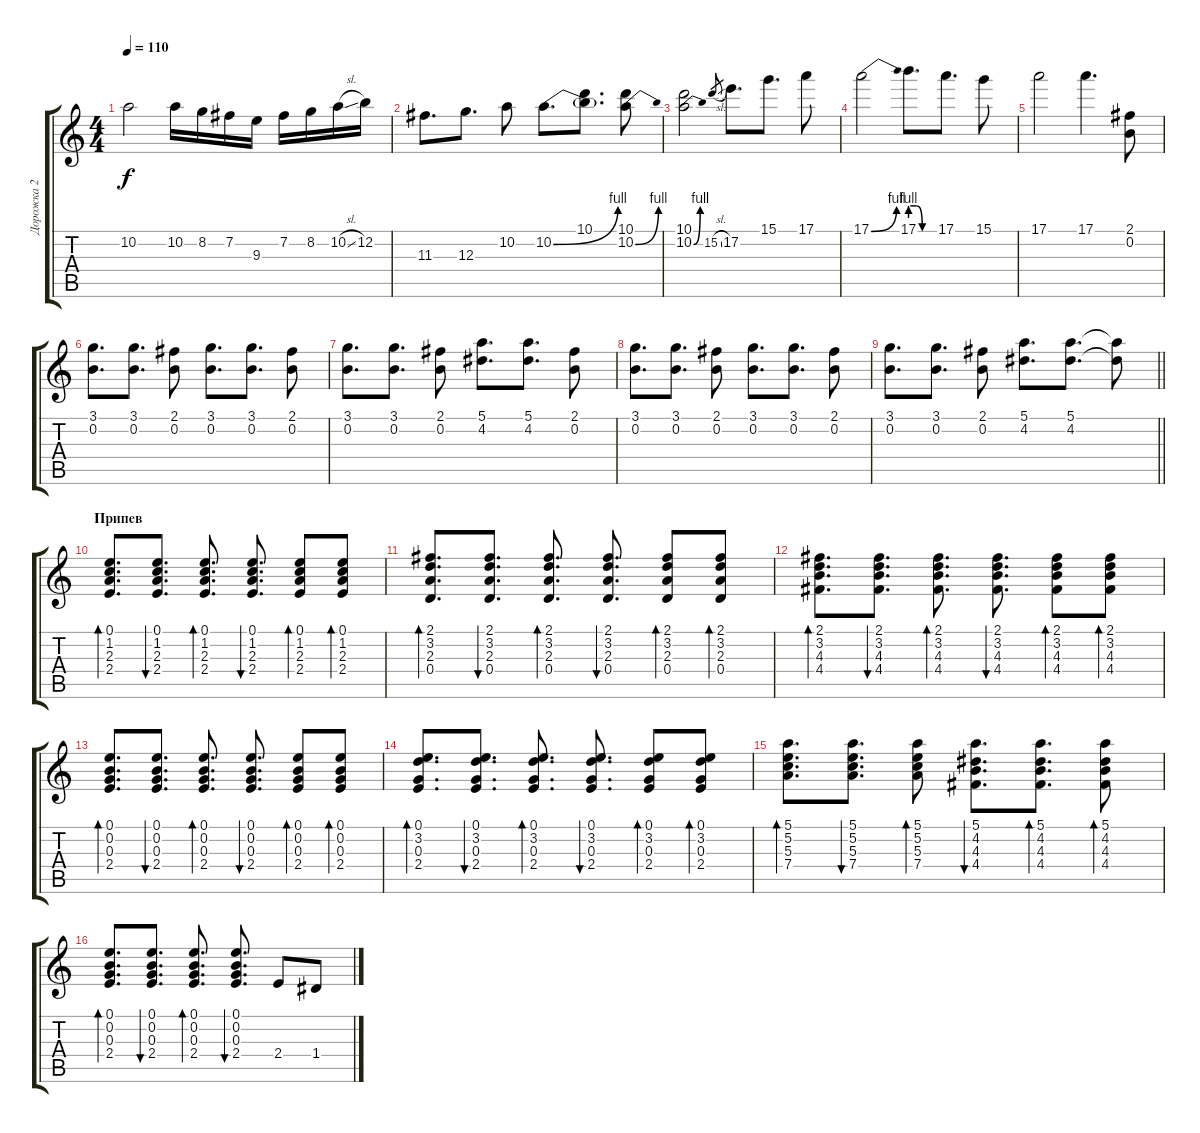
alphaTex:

\track ("Дорожка 2" "Дорожка 2") {instrument acousticguitarsteel}
\staff {score tabs}
\tuning (E4 B3 G3 D3 A2 E2) {hide}
\ts (4 4)
\tempo 110
\clef g2
\ks c
10.2.2{dy f} 10.2.16 8.2.16 7.2.16 9.3.16 7.2.16 8.2.16 10.2{sl}.16 12.2.16 |
11.3.8{d} 12.3.8{d} 10.2.8 10.2{be (bend 0 0 60 4)}.8{d} (10.1 10.2{t}).8{d} (10.1 10.2{be (bend 0 0 60 4)}).8 |
(10.1 10.2{be (bend 0 0 60 4)}).2 15.2{sl}.8{gr} 17.2.8{d} 15.1.8{d} 17.1.8 |
17.1{be (bend 0 0 60 4)}.2 17.1{be (custom 0 4 15 4 30 0 60 0)}.8{d} 17.1.8{d} 15.1.8 |
17.1.2 17.1.4{d} (2.1 0.2).8 |
(3.1 0.2).8{d} (3.1 0.2).8{d} (2.1 0.2).8 (3.1 0.2).8{d} (3.1 0.2).8{d} (2.1 0.2).8 |
(3.1 0.2).8{d} (3.1 0.2).8{d} (2.1 0.2).8 (5.1 4.2).8{d} (5.1 4.2).8{d} (2.1 0.2).8 |
(3.1 0.2).8{d} (3.1 0.2).8{d} (2.1 0.2).8 (3.1 0.2).8{d} (3.1 0.2).8{d} (2.1 0.2).8 |
\barLineRight lightlight
(3.1 0.2).8{d} (3.1 0.2).8{d} (2.1 0.2).8 (5.1 4.2).8{d} (5.1 4.2).8{d} (5.1{t} 4.2{t}).8 |
\section ("" "Припев")
(0.1 1.2 2.3 2.4).8{d bd 60} (0.1 1.2 2.3 2.4).8{d bu 60} (0.1 1.2 2.3 2.4).8{d bd 60} (0.1 1.2 2.3 2.4).8{d bu 60} (0.1 1.2 2.3 2.4).8{bd 60} (0.1 1.2 2.3 2.4).8{bd 60} |
(2.1 3.2 2.3 0.4).8{d bd 60} (2.1 3.2 2.3 0.4).8{d bu 60} (2.1 3.2 2.3 0.4).8{d bd 60} (2.1 3.2 2.3 0.4).8{d bu 60} (2.1 3.2 2.3 0.4).8{bd 60} (2.1 3.2 2.3 0.4).8{bd 60} |
(2.1 3.2 4.3 4.4).8{d bd 60} (2.1 3.2 4.3 4.4).8{d bu 60} (2.1 3.2 4.3 4.4).8{d bd 60} (2.1 3.2 4.3 4.4).8{d bu 60} (2.1 3.2 4.3 4.4).8{bd 60} (2.1 3.2 4.3 4.4).8{bd 60} |
(0.1 0.2 0.3 2.4).8{d bd 60} (0.1 0.2 0.3 2.4).8{d bu 60} (0.1 0.2 0.3 2.4).8{d bd 60} (0.1 0.2 0.3 2.4).8{d bu 60} (0.1 0.2 0.3 2.4).8{bd 60} (0.1 0.2 0.3 2.4).8{bd 60} |
(0.1 3.2 0.3 2.4).8{d bd 60} (0.1 3.2 0.3 2.4).8{d bu 60} (0.1 3.2 0.3 2.4).8{d bd 60} (0.1 3.2 0.3 2.4).8{d bu 60} (0.1 3.2 0.3 2.4).8{bd 60} (0.1 3.2 0.3 2.4).8{bd 60} |
(5.1 5.2 5.3 7.4).8{d bd 60} (5.1 5.2 5.3 7.4).8{d bu 60} (5.1 5.2 5.3 7.4).8{bd 60} (5.1 4.2 4.3 4.4).8{d bu 60} (5.1 4.2 4.3 4.4).8{d bd 60} (5.1 4.2 4.3 4.4).8{bd 60} |
(0.1 0.2 0.3 2.4).8{d bd 60} (0.1 0.2 0.3 2.4).8{d bu 60} (0.1 0.2 0.3 2.4).8{d bd 60} (0.1 0.2 0.3 2.4).8{d bu 60} 2.4.8 1.4.8
